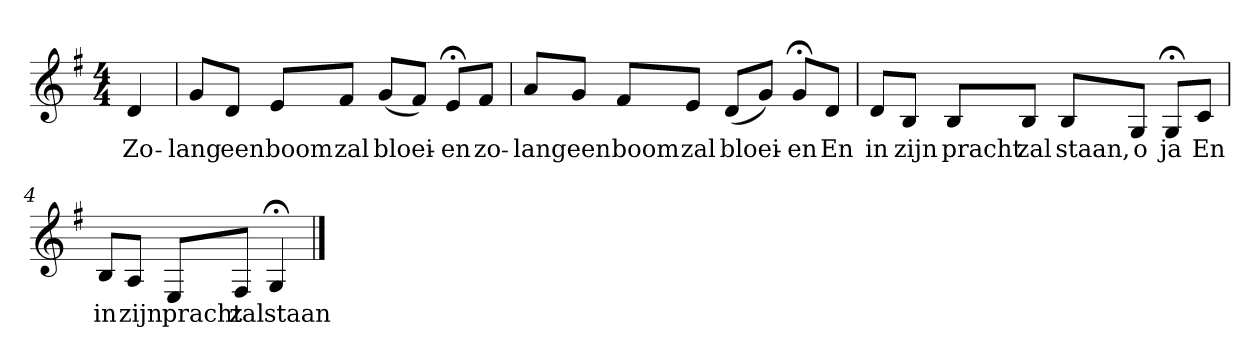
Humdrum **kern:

**kern	**text
*part1	*part1
*staff1	*staff1
*k[f#]	*
*G:	*
*M4/4	*
*MM120	*
=	=
4d	Zo-
=1	=1
8gL	-lang
8dJ	een
8eL	boom
8f#J	zal
(8gL	bloei-
8f#J)	.
8e;<L	-en
8f#J	zo-
=2	=2
8aL	-lang
8gJ	een
8f#L	boom
8eJ	zal
(8dL	bloei-
8gJ)	.
8g;<L	-en
8dJ	En
=3	=3
8dL	in
8BJ	zijn
8BL	pracht
8BJ	zal
8BL	staan,
8GJ	o
8G;<L	ja
8cJ	En
=4	=4
8BL	in
8AJ	zijn
8EL	pracht
8F#J	zal
4G;<	staan
==	==
*-	*-
